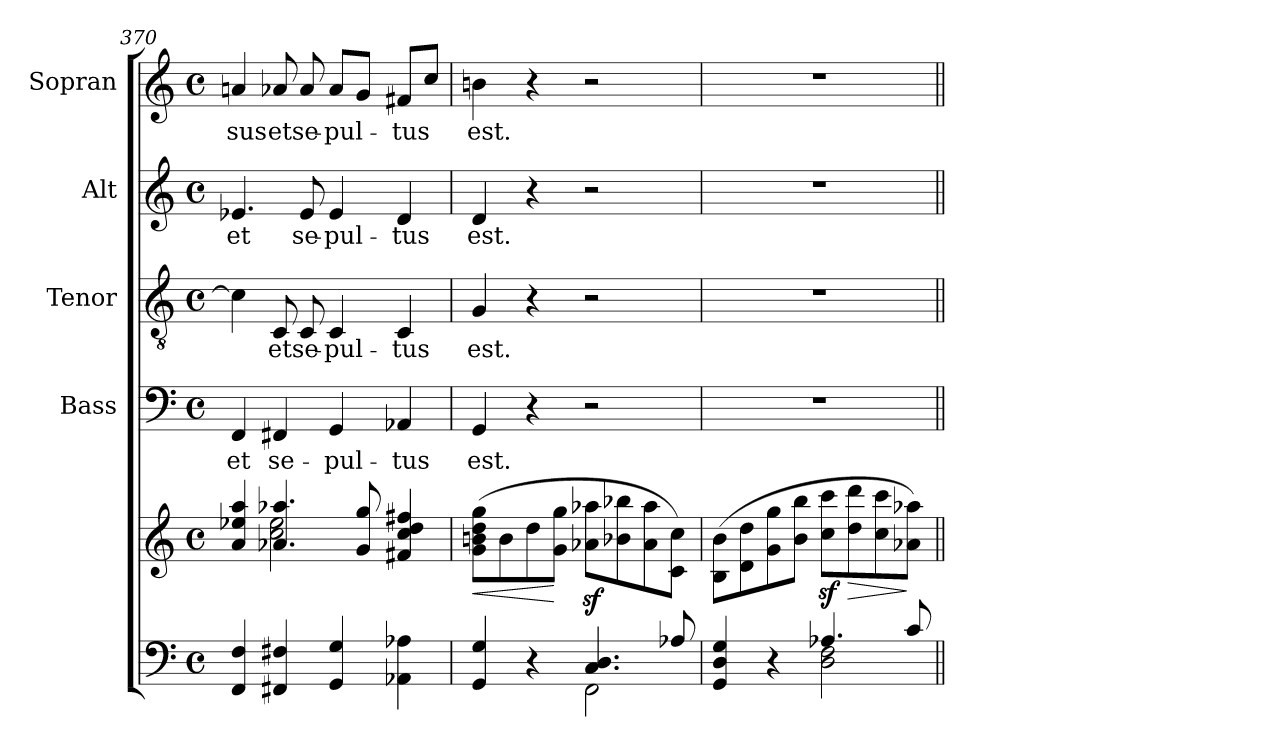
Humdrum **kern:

**kern	**kern	**dynam	**kern	**text	**kern	**text	**kern	**text	**kern	**text
*part5	*part5	*part5	*part4	*part4	*part3	*part3	*part2	*part2	*part1	*part1
*staff6	*staff5	*staff5/6	*staff4	*staff4	*staff3	*staff3	*staff2	*staff2	*staff1	*staff1
*	*	*	*I"Bass	*	*I"Tenor	*	*I"Alt	*	*I"Sopran	*
*	*	*	*I'B.	*	*I'T.	*	*I'A.	*	*I'S.	*
!!LO:LB:g=z
*clefF4	*clefG2	*	*clefF4	*	*clefGv2	*	*clefG2	*	*clefG2	*
*k[]	*k[]	*	*k[]	*	*k[]	*	*k[]	*	*k[]	*
*C:	*C:	*	*C:	*	*C:	*	*C:	*	*C:	*
*M4/4	*M4/4	*	*M4/4	*	*M4/4	*	*M4/4	*	*M4/4	*
*met(c)	*met(c)	*	*met(c)	*	*met(c)	*	*met(c)	*	*met(c)	*
=370	=370	=370	=370	=370	=370	=370	=370	=370	=370	=370
*	*^	*	*	*	*	*	*	*	*	*
!	!	!	!	!	!LO:LY:b	!	!	!	!LO:LY:b	!	!LO:LY:b
4FF/ 4F/	4a/ 4ee-X/ 4aa/	4ryy	.	4FF/	et	4c\]	.	4.e-X/	et	4an/	-sus
!	!	!	!	!	!LO:LY:b	!	!LO:LY:b	!	!	!	!LO:LY:b
4FF#X/ 4F#X/	4.a-X/ 4.aa-X/	2cc\ 2ee-\	.	4FF#X/	se-	8C/	et	.	.	8a-X/	et
!	!	!	!	!	!	!	!LO:LY:b	!	!LO:LY:b	!	!LO:LY:b
.	.	.	.	.	.	8C/	se-	8e-/	se-	8a-/	se-
!	!	!	!	!	!LO:LY:b	!	!LO:LY:b	!	!LO:LY:b	!	!LO:LY:b
4GG/ 4G/	.	.	.	4GG/	-pul-	4C/	-pul-	4e-/	-pul-	8a-/L	-pul-
.	8g/ 8gg/	.	.	.	.	.	.	.	.	8g/J	.
!	!	!	!	!	!LO:LY:b	!	!LO:LY:b	!	!LO:LY:b	!	!LO:LY:b
4AA-X\ 4A-X\	4f#X/ 4cc/ 4dd/ 4ff#X/	4ryy	.	4AA-X/	-tus	4C/	-tus	4d/	-tus	8f#X/L	-tus
.	.	.	.	.	.	.	.	.	.	8cc/J	.
*	*v	*v	*	*	*	*	*	*	*	*	*
=371	=371	=371	=371	=371	=371	=371	=371	=371	=371	=371
*^	*	*	*	*	*	*	*	*	*	*
!	!	!	!LO:HP:b	!	!LO:LY:b	!	!LO:LY:b	!	!LO:LY:b	!	!LO:LY:b
4GG/ 4G/	2ryy	(>8g\ 8bn\ 8dd\ 8gg\L	<	4GG/	est.	4G/	est.	4d/	est.	4bn\	est.
.	.	8b\	.	.	.	.	.	.	.	.	.
4r	.	8dd\	.	4r	.	4r	.	4r	.	4r	.
.	.	8g\ 8gg\J	[	.	.	.	.	.	.	.	.
4.C/ 4.D/	2FF\	8a-X\z< 8aa-X\z<L	.	2r	.	2r	.	2r	.	2r	.
.	.	8b-X\ 8bb-X\	.	.	.	.	.	.	.	.	.
.	.	8a-\ 8aa-\	.	.	.	.	.	.	.	.	.
8A-X/	.	8c\ 8cc\J)	.	.	.	.	.	.	.	.	.
=372	=372	=372	=372	=372	=372	=372	=372	=372	=372	=372	=372
4GG/ 4D/ 4G/	2ryy	(>8B\ 8b\L	.	1r	.	1r	.	1r	.	1r	.
.	.	8d\ 8dd\	.	.	.	.	.	.	.	.	.
4r	.	8g\ 8gg\	.	.	.	.	.	.	.	.	.
.	.	8b\ 8bb\J	.	.	.	.	.	.	.	.	.
4.A-X/	2D\ 2F\	8cc\z< 8ccc\z<L	.	.	.	.	.	.	.	.	.
!	!	!	!LO:HP:b	!	!	!	!	!	!	!	!
.	.	8dd\ 8ddd\	>	.	.	.	.	.	.	.	.
.	.	8cc\ 8ccc\	.	.	.	.	.	.	.	.	.
8c/	.	8a-X\ 8aa-X\J)	]	.	.	.	.	.	.	.	.
*v	*v	*	*	*	*	*	*	*	*	*	*
=||	=||	=||	=||	=||	=||	=||	=||	=||	=||	=||
*-	*-	*-	*-	*-	*-	*-	*-	*-	*-	*-
